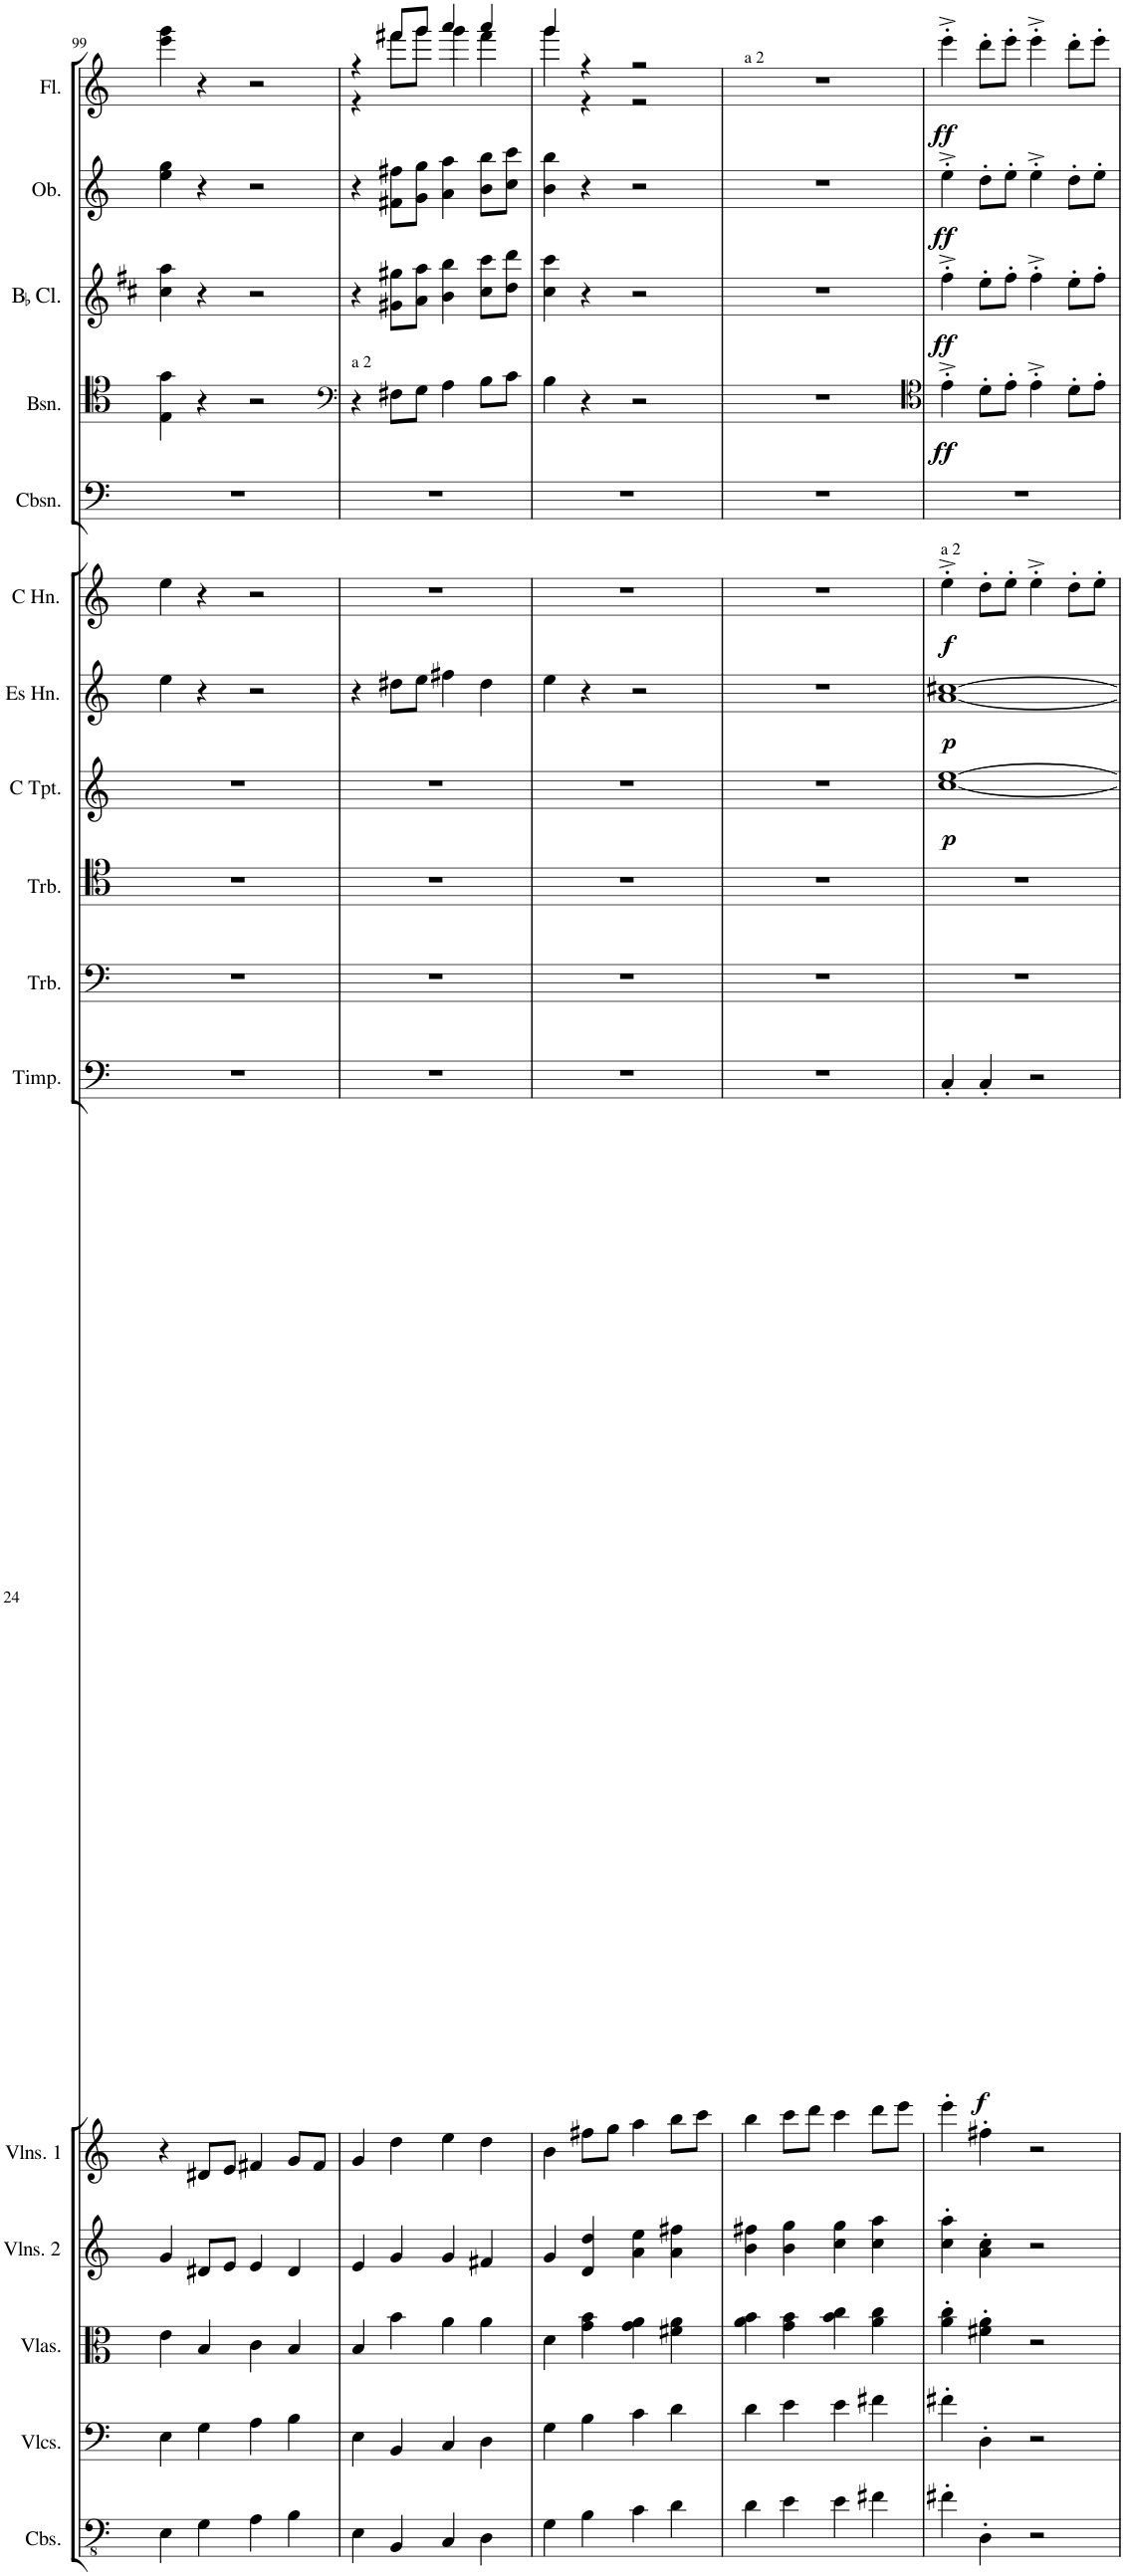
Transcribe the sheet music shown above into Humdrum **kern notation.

**kern	**kern	**kern	**kern	**kern	**kern	**dynam	**kern	**kern	**kern	**dynam	**kern	**dynam	**kern	**dynam	**kern	**kern	**dynam	**kern	**dynam	**kern	**dynam	**kern	**dynam
*part16	*part15	*part14	*part13	*part12	*part11	*part11	*part10	*part9	*part8	*part8	*part7	*part7	*part6	*part6	*part5	*part4	*part4	*part3	*part3	*part2	*part2	*part1	*part1
*staff16	*staff15	*staff14	*staff13	*staff12	*staff11	*staff11	*staff10	*staff9	*staff8	*staff8	*staff7	*staff7	*staff6	*staff6	*staff5	*staff4	*staff4	*staff3	*staff3	*staff2	*staff2	*staff1	*staff1
*I"Contrabasses	*I"Violoncellos	*I"Violas	*I"Violins 2	*I"Violins 1	*I"Timpani in C and G	*	*I"Trombone 3	*I"Trombone 1 2	*I"Trumpet 1 2 in C	*	*I"Horn 3 4  in Es	*	*I"Horn 1 2 in C	*	*I"Contrabassoon	*I"Bassoon 1 2	*	*I"BaccidentalFlat Clarinet 1 2	*	*I"Oboe 1 2	*	*I"Flute 1 2	*
*I'Cbs.	*I'Vlcs.	*I'Vlas.	*I'Vlns. 2	*I'Vlns. 1	*I'Timp.	*	*I'Trb.	*I'Trb.	*	*	*	*	*	*	*I'Cbsn.	*I'Bsn.	*	*I'BaccidentalFlat Cl.	*	*I'Ob.	*	*I'Fl.	*
!!LO:PB:g=z
*clefFv4	*clefF4	*clefC3	*clefG2	*clefG2	*clefF4	*	*clefF4	*clefC4	*clefG2	*	*clefG2	*	*clefG2	*	*clefF4	*clefC4	*	*clefG2	*	*clefG2	*	*clefG2	*
*	*	*	*	*	*	*	*	*	*	*	*Trd5c9	*	*Trd4c7	*	*Trd7c12	*	*	*Trd1c2	*	*	*	*	*
*k[]	*k[]	*k[]	*k[]	*k[]	*k[]	*	*k[]	*k[]	*k[]	*	*k[]	*	*k[]	*	*k[]	*k[]	*	*k[f#c#]	*	*k[]	*	*k[]	*
*M4/4	*M4/4	*M4/4	*M4/4	*M4/4	*M4/4	*	*M4/4	*M4/4	*M4/4	*	*M4/4	*	*M4/4	*	*M4/4	*M4/4	*	*M4/4	*	*M4/4	*	*M4/4	*
*met(c|)	*met(c|)	*met(c|)	*met(c|)	*met(c|)	*met(c|)	*	*met(c|)	*met(c|)	*met(c|)	*	*met(c|)	*	*met(c|)	*	*met(c|)	*met(c|)	*	*met(c|)	*	*met(c|)	*	*met(c|)	*
=99	=99	=99	=99	=99	=99	=99	=99	=99	=99	=99	=99	=99	=99	=99	=99	=99	=99	=99	=99	=99	=99	=99	=99
4EE\	4E\	4e\	4g/	4r	1r	.	1r	1r	1r	.	4ee\	.	4ee\	.	1r	4E\ 4g\	.	4cc#\ 4aa\	.	4ee\ 4gg\	.	4eee\ 4ggg\	.
4GG\	4G\	4B/	8d#X/L	8d#X/L	.	.	.	.	.	.	4r	.	4r	.	.	4r	.	4r	.	4r	.	4r	.
.	.	.	8e/J	8e/J	.	.	.	.	.	.	.	.	.	.	.	.	.	.	.	.	.	.	.
4AA\	4A\	4c\	4e/	4f#X/	.	.	.	.	.	.	2r	.	2r	.	.	2r	.	2r	.	2r	.	2r	.
4BB\	4B\	4B/	4d#/	8g/L	.	.	.	.	.	.	.	.	.	.	.	.	.	.	.	.	.	.	.
.	.	.	.	8f#/J	.	.	.	.	.	.	.	.	.	.	.	.	.	.	.	.	.	.	.
=100	=100	=100	=100	=100	=100	=100	=100	=100	=100	=100	=100	=100	=100	=100	=100	=100	=100	=100	=100	=100	=100	=100	=100
*	*	*	*	*	*	*	*	*	*	*	*	*	*	*	*	*clefF4	*	*	*	*	*	*	*
*	*	*	*	*	*	*	*	*	*	*	*	*	*	*	*	*	*	*	*	*	*	*^	*
!	!	!	!	!	!	!	!	!	!	!	!	!	!	!	!	!LO:TX:a:t=a 2	!	!	!	!	!	!	!	!
4EE\	4E\	4B/	4e/	4g/	1r	.	1r	1r	1r	.	4r	.	1r	.	1r	4r	.	4r	.	4r	.	4r	4r	.
4BBB/	4BB/	4b\	4g/	4dd\	.	.	.	.	.	.	8dd#X\L	.	.	.	.	8F#X\L	.	8g#X\ 8gg#X\L	.	8f#X\ 8ff#X\L	.	8fff#X/L	8fff#\L	.
.	.	.	.	.	.	.	.	.	.	.	8ee\J	.	.	.	.	8G\J	.	8a\ 8aa\J	.	8g\ 8gg\J	.	8ggg/J	8ggg\J	.
4CC/	4C/	4a\	4g/	4ee\	.	.	.	.	.	.	4ff#X\	.	.	.	.	4A\	.	4b\ 4bb\	.	4a\ 4aa\	.	4aaa/	4ggg\	.
4DD\	4D\	4a\	4f#X/	4dd\	.	.	.	.	.	.	4dd#\	.	.	.	.	8B\L	.	8cc#\ 8ccc#\L	.	8b\ 8bb\L	.	4aaa/	4fff#\	.
.	.	.	.	.	.	.	.	.	.	.	.	.	.	.	.	8c\J	.	8dd\ 8ddd\J	.	8cc\ 8ccc\J	.	.	.	.
=101	=101	=101	=101	=101	=101	=101	=101	=101	=101	=101	=101	=101	=101	=101	=101	=101	=101	=101	=101	=101	=101	=101	=101	=101
4GG\	4G\	4d\	4g/	4b\	1r	.	1r	1r	1r	.	4ee\	.	1r	.	1r	4B\	.	4cc#\ 4ccc#\	.	4b\ 4bb\	.	4ggg/	4ggg\	.
4BB\	4B\	4g\ 4b\	4d/ 4dd/	8ff#X\L	.	.	.	.	.	.	4r	.	.	.	.	4r	.	4r	.	4r	.	4r	4r	.
.	.	.	.	8gg\J	.	.	.	.	.	.	.	.	.	.	.	.	.	.	.	.	.	.	.	.
4C\	4c\	4g\ 4a\	4a\ 4ee\	4aa\	.	.	.	.	.	.	2r	.	.	.	.	2r	.	2r	.	2r	.	2r	2r	.
4D\	4d\	4f#X\ 4a\	4a\ 4ff#X\	8bb\L	.	.	.	.	.	.	.	.	.	.	.	.	.	.	.	.	.	.	.	.
.	.	.	.	8ccc\J	.	.	.	.	.	.	.	.	.	.	.	.	.	.	.	.	.	.	.	.
*	*	*	*	*	*	*	*	*	*	*	*	*	*	*	*	*	*	*	*	*	*	*v	*v	*
=102	=102	=102	=102	=102	=102	=102	=102	=102	=102	=102	=102	=102	=102	=102	=102	=102	=102	=102	=102	=102	=102	=102	=102
!	!	!	!	!	!	!	!	!	!	!	!	!	!	!	!	!	!	!	!	!	!	!LO:TX:a:t=a 2	!
4D\	4d\	4a\ 4b\	4b\ 4ff#X\	4bb\	1r	.	1r	1r	1r	.	1r	.	1r	.	1r	1r	.	1r	.	1r	.	1r	.
4E\	4e\	4g\ 4b\	4b\ 4gg\	8ccc\L	.	.	.	.	.	.	.	.	.	.	.	.	.	.	.	.	.	.	.
.	.	.	.	8ddd\J	.	.	.	.	.	.	.	.	.	.	.	.	.	.	.	.	.	.	.
4E\	4e\	4b\ 4cc\	4cc\ 4gg\	4ccc\	.	.	.	.	.	.	.	.	.	.	.	.	.	.	.	.	.	.	.
4F#X\	4f#X\	4a\ 4cc\	4cc\ 4aa\	8ddd\L	.	.	.	.	.	.	.	.	.	.	.	.	.	.	.	.	.	.	.
.	.	.	.	8eee\J	.	.	.	.	.	.	.	.	.	.	.	.	.	.	.	.	.	.	.
=103	=103	=103	=103	=103	=103	=103	=103	=103	=103	=103	=103	=103	=103	=103	=103	=103	=103	=103	=103	=103	=103	=103	=103
*	*	*	*	*	*	*	*	*	*	*	*	*	*	*	*	*clefC4	*	*	*	*	*	*	*
!	!	!	!	!	!	!	!	!	!	!	!	!	!LO:TX:a:t=a 2	!	!	!	!	!	!	!	!	!	!
!	!	!	!	!	!	!LO:DY:b	!	!	!	!LO:DY:b	!	!LO:DY:b	!	!LO:DY:b	!	!	!LO:DY:b	!	!LO:DY:b	!	!LO:DY:b	!	!LO:DY:b
4F#X'\	4f#X'\	4a\' 4cc\'	4cc\' 4aa\'	4eee'\	4C'/	f	1r	1r	[1cc [1ee	p	[1a [1cc#X	p	4ee'^\	f	1r	4e'^\	ff	4ff#'^\	ff	4ee'^\	ff	4eee'^\	ff
4DD'\	4D'\	4f#X\' 4a\'	4a\' 4cc\'	4ff#X'\	4C'/	.	.	.	.	.	.	.	8dd'\L	.	.	8d'\L	.	8ee'\L	.	8dd'\L	.	8ddd'\L	.
.	.	.	.	.	.	.	.	.	.	.	.	.	8ee'\J	.	.	8e'\J	.	8ff#'\J	.	8ee'\J	.	8eee'\J	.
2r	2r	2r	2r	2r	2r	.	.	.	.	.	.	.	4ee'^\	.	.	4e'^\	.	4ff#'^\	.	4ee'^\	.	4eee'^\	.
.	.	.	.	.	.	.	.	.	.	.	.	.	8dd'\L	.	.	8d'\L	.	8ee'\L	.	8dd'\L	.	8ddd'\L	.
.	.	.	.	.	.	.	.	.	.	.	.	.	8ee'\J	.	.	8e'\J	.	8ff#'\J	.	8ee'\J	.	8eee'\J	.
=	=	=	=	=	=	=	=	=	=	=	=	=	=	=	=	=	=	=	=	=	=	=	=
*-	*-	*-	*-	*-	*-	*-	*-	*-	*-	*-	*-	*-	*-	*-	*-	*-	*-	*-	*-	*-	*-	*-	*-
